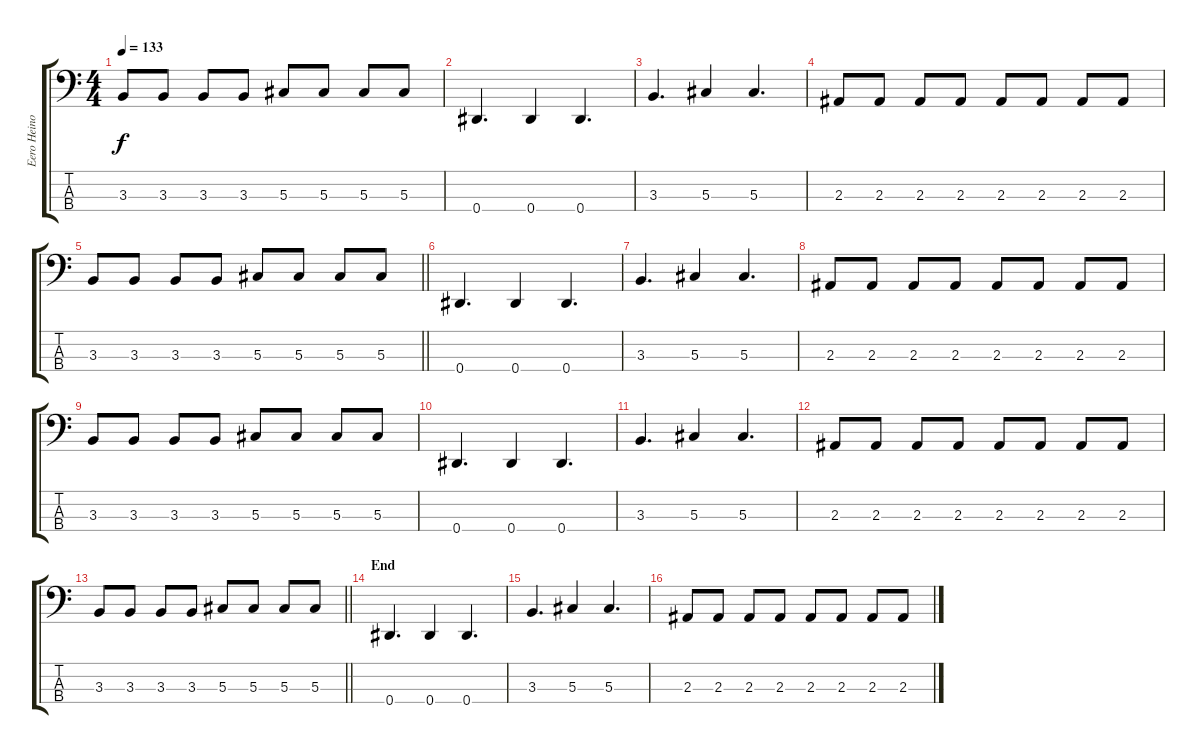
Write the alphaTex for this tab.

\track ("Eero Heinonen - Bass Guitar" "Eero Heino") {instrument electricbassfinger}
\staff {score tabs}
\tuning (Gb2 Db2 Ab1 Eb1) {hide}
\ts (4 4)
\tempo 133
\clef f4
\ks c
3.3.8{dy f} 3.3.8 3.3.8 3.3.8 5.3.8 5.3.8 5.3.8 5.3.8 |
0.4.4{d} 0.4.4 0.4.4{d} |
3.3.4{d} 5.3.4 5.3.4{d} |
2.3.8 2.3.8 2.3.8 2.3.8 2.3.8 2.3.8 2.3.8 2.3.8 |
\barLineRight lightlight
3.3.8 3.3.8 3.3.8 3.3.8 5.3.8 5.3.8 5.3.8 5.3.8 |
0.4.4{d} 0.4.4 0.4.4{d} |
3.3.4{d} 5.3.4 5.3.4{d} |
2.3.8 2.3.8 2.3.8 2.3.8 2.3.8 2.3.8 2.3.8 2.3.8 |
3.3.8 3.3.8 3.3.8 3.3.8 5.3.8 5.3.8 5.3.8 5.3.8 |
0.4.4{d} 0.4.4 0.4.4{d} |
3.3.4{d} 5.3.4 5.3.4{d} |
2.3.8 2.3.8 2.3.8 2.3.8 2.3.8 2.3.8 2.3.8 2.3.8 |
\barLineRight lightlight
3.3.8 3.3.8 3.3.8 3.3.8 5.3.8 5.3.8 5.3.8 5.3.8 |
\section ("" "End")
0.4.4{d} 0.4.4 0.4.4{d} |
3.3.4{d} 5.3.4 5.3.4{d} |
2.3.8 2.3.8 2.3.8 2.3.8 2.3.8 2.3.8 2.3.8 2.3.8
